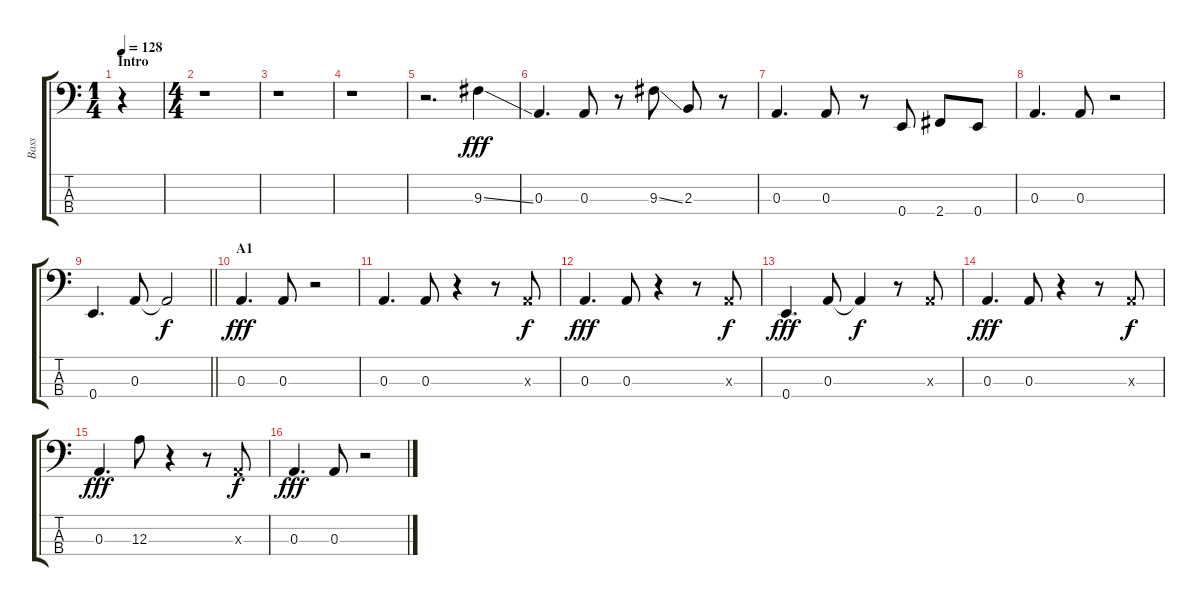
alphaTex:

\track ("Bass" "Bass") {instrument electricbassfinger}
\staff {score tabs}
\tuning (G2 D2 A1 E1) {hide}
\ts (1 4)
\section ("" "Intro")
\tempo 128
\clef f4
\ks c
r.4{dy fff instrument electricbassfinger} |
\ts (4 4)
r.1 |
r.1 |
r.1 |
r.2{d} 9.3{ss}.4 |
0.3.4{d} 0.3.8 r.8 9.3{ss}.8 2.3.8 r.8 |
0.3.4{d} 0.3.8 r.8 0.4.8 2.4.8 0.4.8 |
0.3.4{d} 0.3.8 r.2 |
\barLineRight lightlight
0.4.4{d} 0.3.8 0.3{t}.2{dy f} |
\section ("" "A1")
0.3.4{d dy fff} 0.3.8 r.2 |
0.3.4{d} 0.3.8 r.4 r.8 0.3{x}.8{dy f} |
0.3.4{d dy fff} 0.3.8 r.4 r.8 0.3{x}.8{dy f} |
0.4.4{d dy fff} 0.3.8 0.3{t}.4{dy f} r.8 0.3{x}.8 |
0.3.4{d dy fff} 0.3.8 r.4 r.8 0.3{x}.8{dy f} |
0.3.4{d dy fff} 12.3.8 r.4 r.8 0.3{x}.8{dy f} |
0.3.4{d dy fff} 0.3.8 r.2
